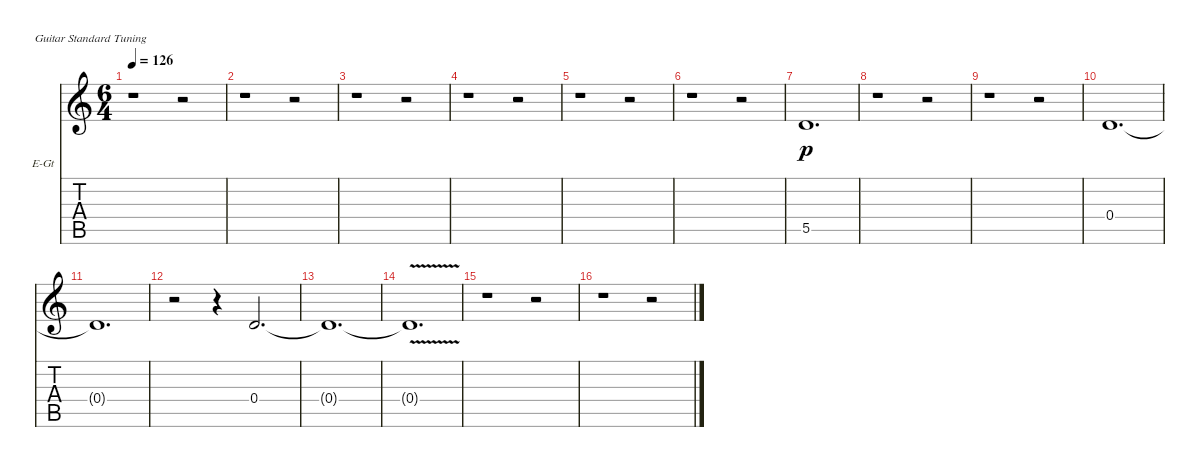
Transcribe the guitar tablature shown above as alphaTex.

\defaultSystemsLayout 4
\bracketExtendMode nobrackets
\firstSystemTrackNameOrientation horizontal
\otherSystemsTrackNameOrientation horizontal
\track ("Stone Gossard (Drive)" "E-Gt") {instrument overdrivenguitar}
\staff {score tabs}
\tuning (E4 B3 G3 D3 A2 E2)
\ts (6 4)
\tempo 126
\clef g2
\ks c
r.1{dy f} r.2 |
r.1 r.2 |
r.1 r.2 |
r.1 r.2 |
r.1 r.2 |
r.1 r.2 |
5.5.1{d dy p} |
r.1 r.2 |
r.1 r.2 |
0.4.1{d} |
0.4{t}.1{d} |
r.2 r.4 0.4.2{d} |
0.4{t}.1{d} |
0.4{v t}.1{d} |
r.1 r.2 |
r.1 r.2
